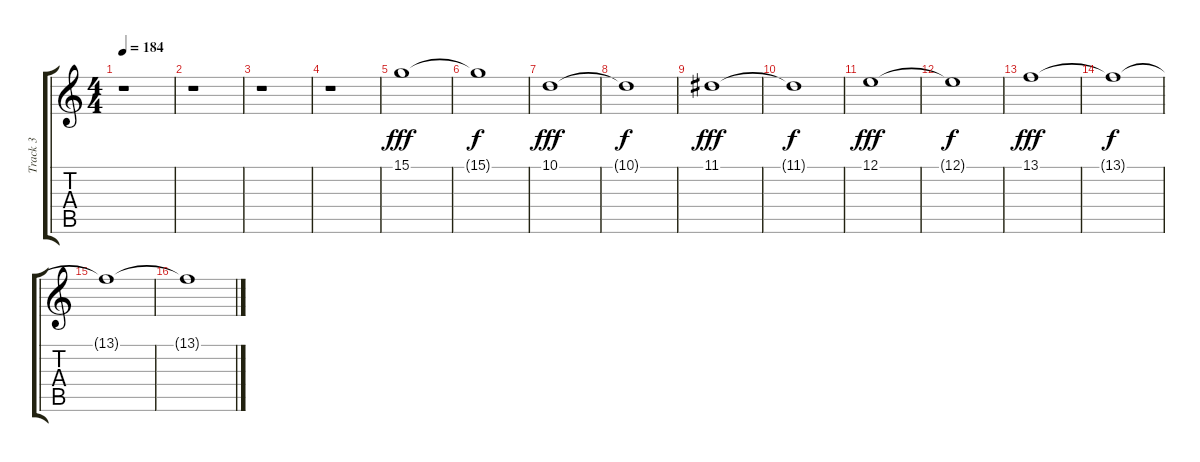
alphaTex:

\track ("Track 3" "Track 3") {instrument oboe}
\staff {score tabs}
\tuning (E4 B3 G3 D3 A2 E2) {hide}
\ts (4 4)
\tempo 184
\clef g2
\ks c
r.1{dy fff} |
r.1 |
r.1 |
r.1 |
15.1.1 |
15.1{t}.1{dy f} |
10.1.1{dy fff} |
10.1{t}.1{dy f} |
11.1.1{dy fff} |
11.1{t}.1{dy f} |
12.1.1{dy fff} |
12.1{t}.1{dy f} |
13.1.1{dy fff} |
13.1{t}.1{dy f} |
13.1{t}.1 |
13.1{t}.1
